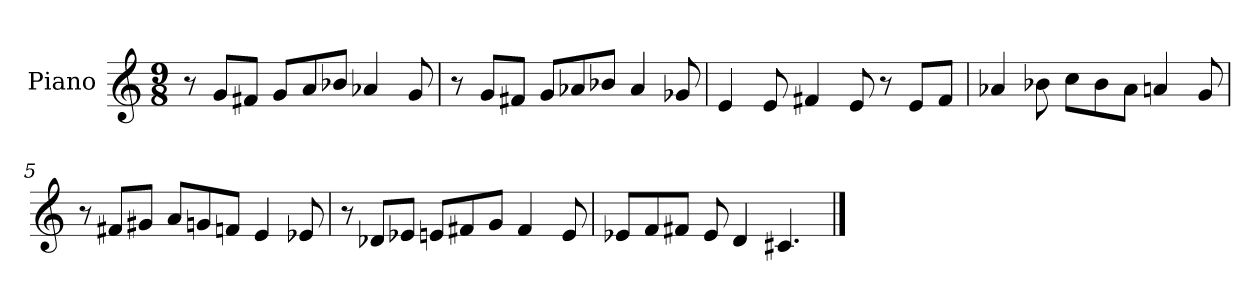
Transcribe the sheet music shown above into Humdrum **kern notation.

**kern
*part1
*staff1
*I"Piano
*I'Pno
*clefG2
*k[]
*M9/8
=1
8r
8g/L
8f#X/J
8g/L
8a/
8b-X/J
4a-X/
8g/
=2
8r
8g/L
8f#X/J
8g/L
8a-X/
8b-X/J
4a-/
8g-X/
=3
4e/
8e/
4f#X/
8e/
8r
8e/L
8f#/J
=4
4a-X/
8b-X\
8cc\L
8b-\
8a-\J
4an/
8g/
=5
8r
8f#X/L
8g#X/J
8a/L
8gn/
8fn/J
4e/
8e-X/
=6
8r
8d-X/L
8e-X/J
8en/L
8f#X/
8g/J
4f#/
8e/
=7
8e-X/L
8f/
8f#X/J
8e-/
4d/
4.c#X/
==
*-
